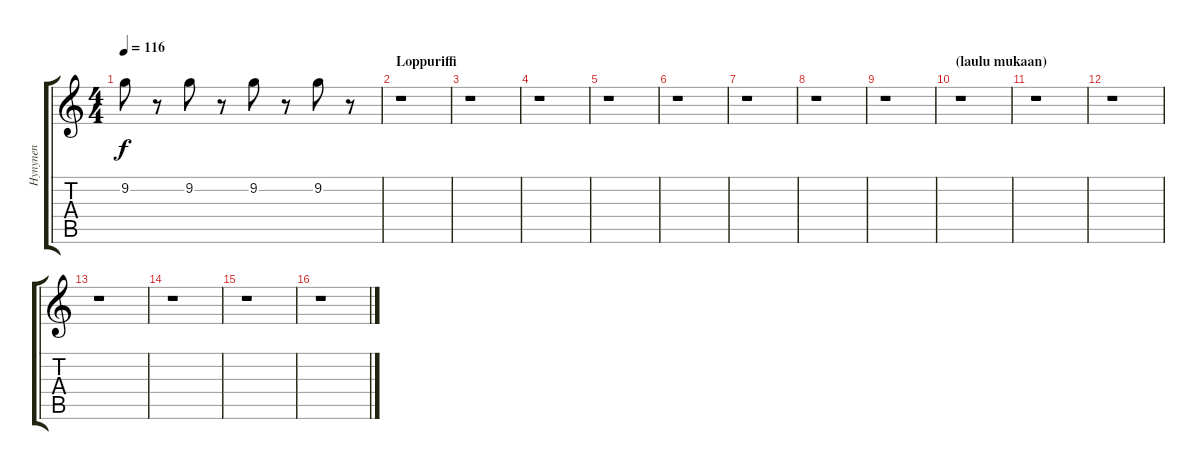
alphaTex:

\track ("Hynynen" "Hynynen") {instrument distortionguitar}
\staff {score tabs}
\tuning (Eb4 Bb3 Gb3 Db3 Ab2 Db2) {hide}
\ts (4 4)
\tempo 116
\clef g2
\ks c
9.2.8{dy f} r.8 9.2.8 r.8 9.2.8 r.8 9.2.8 r.8 |
\section ("" "Loppuriffi")
r.1 |
r.1 |
r.1 |
r.1 |
r.1 |
r.1 |
r.1 |
r.1 |
\section ("" "(laulu mukaan)")
r.1 |
r.1 |
r.1 |
r.1 |
r.1 |
r.1 |
r.1
